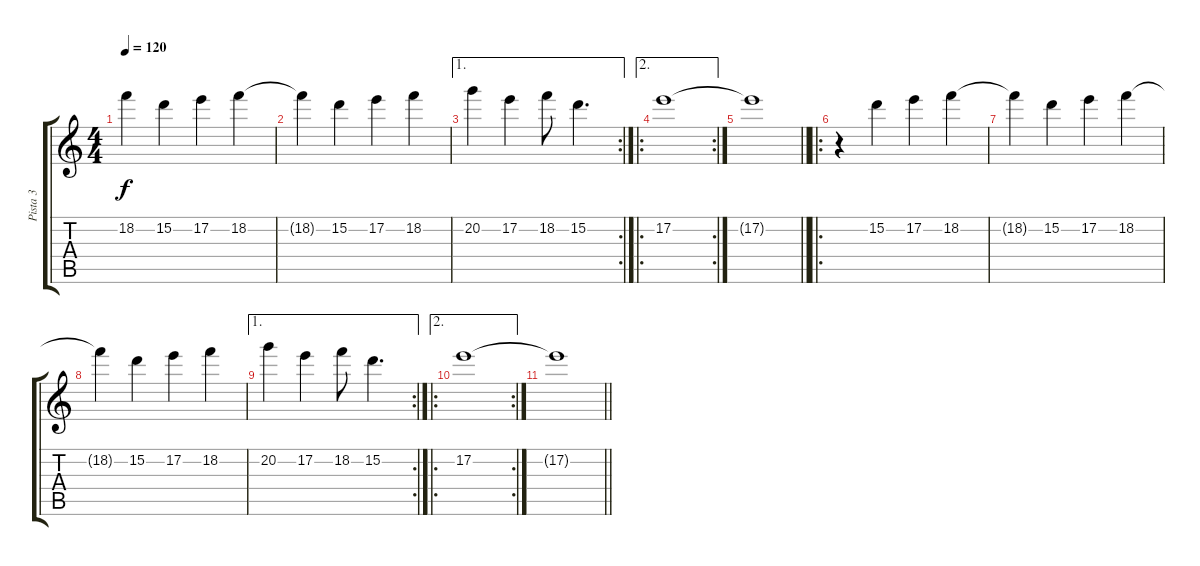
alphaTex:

\track ("Pista 3" "Pista 3") {instrument electricguitarjazz}
\staff {score tabs}
\tuning (E4 B3 G3 D3 A2 E2) {hide}
\ts (4 4)
\tempo 120
\clef g2
\ks c
18.2{t}.4{dy f} 15.2.4 17.2.4 18.2.4 |
18.2{t}.4 15.2.4 17.2.4 18.2.4 |
\ae 1
\rc 2
20.2.4 17.2.4 18.2.8 15.2.4{d} |
\ae 2
\ro
\rc 2
17.2.1 |
\barLineRight lightlight
17.2{t}.1 |
\ro
r.4 15.2.4 17.2.4 18.2.4 |
18.2{t}.4 15.2.4 17.2.4 18.2.4 |
18.2{t}.4 15.2.4 17.2.4 18.2.4 |
\ae 1
\rc 2
20.2.4 17.2.4 18.2.8 15.2.4{d} |
\ae 2
\ro
\rc 2
17.2.1 |
\barLineRight lightlight
17.2{t}.1
